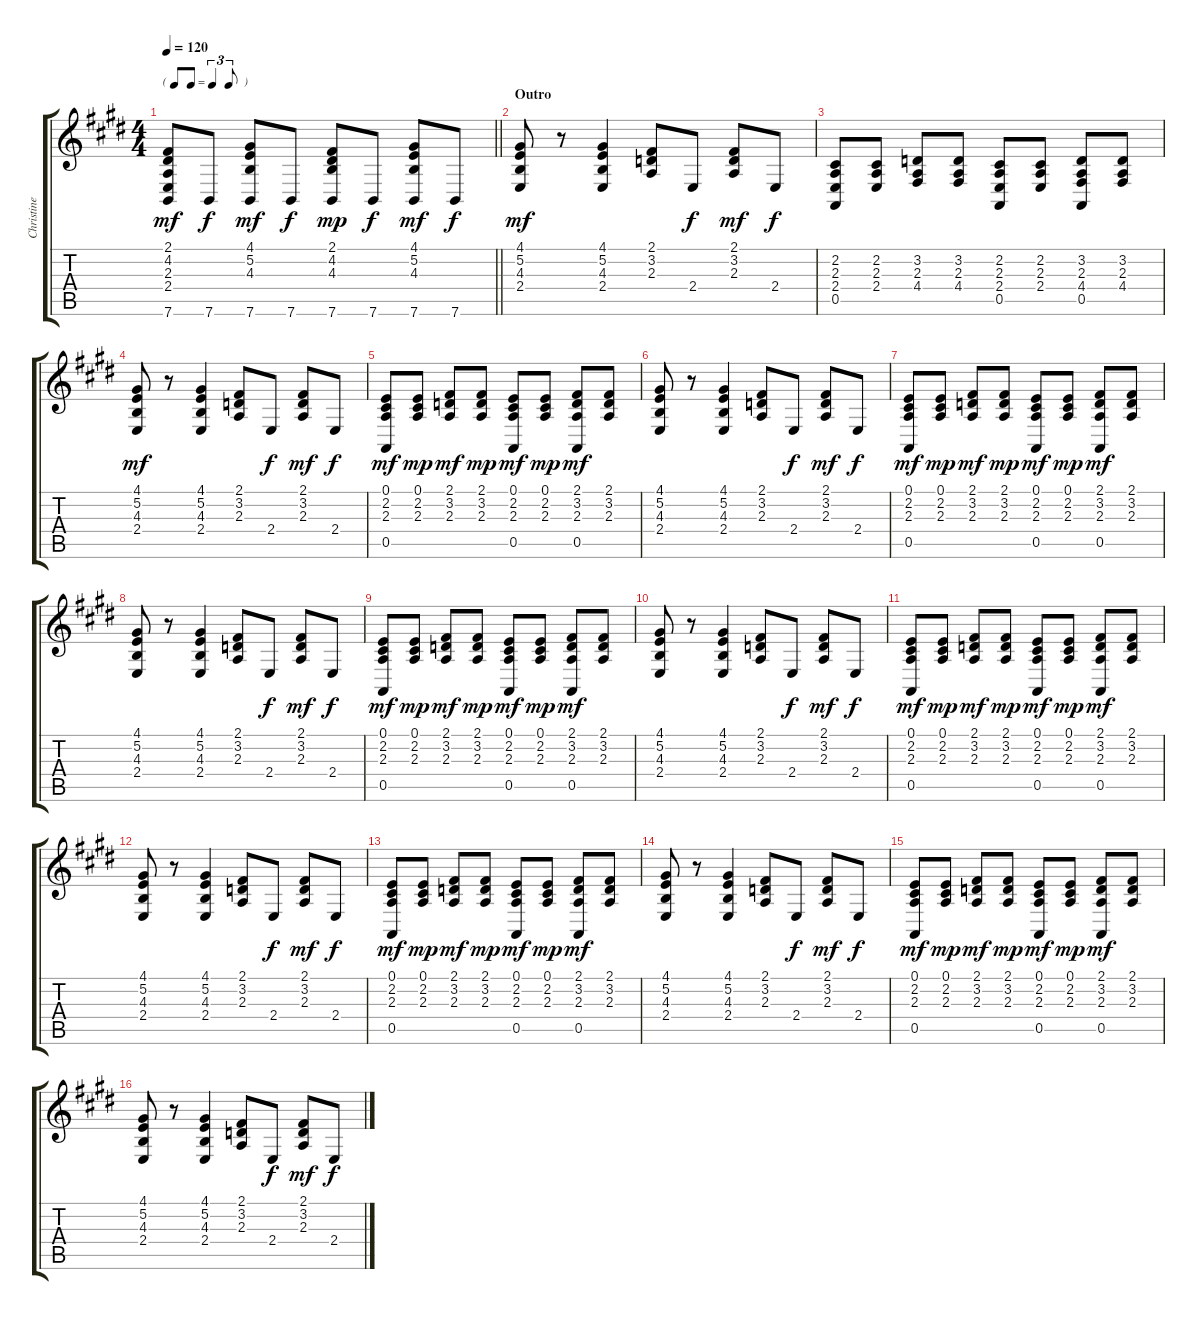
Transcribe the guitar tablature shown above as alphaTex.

\track ("Christine McVie (Honky Tonk Piano)" "Christine ") {instrument honkytonkpiano}
\staff {score tabs}
\tuning (E4 B3 G3 D3 A2 E2) {hide}
\ts (4 4)
\tf triplet8th
\tempo 120
\clef g2
\barLineRight lightlight
\ks e
(2.1{t} 4.2 2.3{t} 2.4{t} 7.6).8{dy mf} 7.6.8{dy f} (4.1 5.2 4.3 7.6).8{dy mf} 7.6.8{dy f} (2.1 4.2 4.3 7.6).8{dy mp} 7.6.8{dy f} (4.1 5.2 4.3 7.6).8{dy mf} 7.6.8{dy f} |
\section ("" "Outro")
(4.1 5.2 4.3 2.4).8{dy mf} r.8 (4.1 5.2 4.3 2.4).4 (2.1 3.2 2.3).8 2.4.8{dy f} (2.1 3.2 2.3).8{dy mf} 2.4.8{dy f} |
(2.2 2.3 2.4 0.5).8 (2.2 2.3 2.4).8 (3.2 2.3 4.4).8 (3.2 2.3 4.4).8 (2.2 2.3 2.4 0.5).8 (2.2 2.3 2.4).8 (3.2 2.3 4.4 0.5).8 (3.2 2.3 4.4).8 |
(4.1 5.2 4.3 2.4).8{dy mf} r.8 (4.1 5.2 4.3 2.4).4 (2.1 3.2 2.3).8 2.4.8{dy f} (2.1 3.2 2.3).8{dy mf} 2.4.8{dy f} |
(0.1 2.2 2.3 0.5).8{dy mf} (0.1 2.2 2.3).8{dy mp} (2.1 3.2 2.3).8{dy mf} (2.1 3.2 2.3).8{dy mp} (0.1 2.2 2.3 0.5).8{dy mf} (0.1 2.2 2.3).8{dy mp} (2.1 3.2 2.3 0.5).8{dy mf} (2.1 3.2 2.3).8 |
(4.1 5.2 4.3 2.4).8 r.8 (4.1 5.2 4.3 2.4).4 (2.1 3.2 2.3).8 2.4.8{dy f} (2.1 3.2 2.3).8{dy mf} 2.4.8{dy f} |
(0.1 2.2 2.3 0.5).8{dy mf} (0.1 2.2 2.3).8{dy mp} (2.1 3.2 2.3).8{dy mf} (2.1 3.2 2.3).8{dy mp} (0.1 2.2 2.3 0.5).8{dy mf} (0.1 2.2 2.3).8{dy mp} (2.1 3.2 2.3 0.5).8{dy mf} (2.1 3.2 2.3).8 |
(4.1 5.2 4.3 2.4).8 r.8 (4.1 5.2 4.3 2.4).4 (2.1 3.2 2.3).8 2.4.8{dy f} (2.1 3.2 2.3).8{dy mf} 2.4.8{dy f} |
(0.1 2.2 2.3 0.5).8{dy mf} (0.1 2.2 2.3).8{dy mp} (2.1 3.2 2.3).8{dy mf} (2.1 3.2 2.3).8{dy mp} (0.1 2.2 2.3 0.5).8{dy mf} (0.1 2.2 2.3).8{dy mp} (2.1 3.2 2.3 0.5).8{dy mf} (2.1 3.2 2.3).8 |
(4.1 5.2 4.3 2.4).8 r.8 (4.1 5.2 4.3 2.4).4 (2.1 3.2 2.3).8 2.4.8{dy f} (2.1 3.2 2.3).8{dy mf} 2.4.8{dy f} |
(0.1 2.2 2.3 0.5).8{dy mf} (0.1 2.2 2.3).8{dy mp} (2.1 3.2 2.3).8{dy mf} (2.1 3.2 2.3).8{dy mp} (0.1 2.2 2.3 0.5).8{dy mf} (0.1 2.2 2.3).8{dy mp} (2.1 3.2 2.3 0.5).8{dy mf} (2.1 3.2 2.3).8 |
(4.1 5.2 4.3 2.4).8 r.8 (4.1 5.2 4.3 2.4).4 (2.1 3.2 2.3).8 2.4.8{dy f} (2.1 3.2 2.3).8{dy mf} 2.4.8{dy f} |
(0.1 2.2 2.3 0.5).8{dy mf} (0.1 2.2 2.3).8{dy mp} (2.1 3.2 2.3).8{dy mf} (2.1 3.2 2.3).8{dy mp} (0.1 2.2 2.3 0.5).8{dy mf} (0.1 2.2 2.3).8{dy mp} (2.1 3.2 2.3 0.5).8{dy mf} (2.1 3.2 2.3).8 |
(4.1 5.2 4.3 2.4).8 r.8 (4.1 5.2 4.3 2.4).4 (2.1 3.2 2.3).8 2.4.8{dy f} (2.1 3.2 2.3).8{dy mf} 2.4.8{dy f} |
(0.1 2.2 2.3 0.5).8{dy mf} (0.1 2.2 2.3).8{dy mp} (2.1 3.2 2.3).8{dy mf} (2.1 3.2 2.3).8{dy mp} (0.1 2.2 2.3 0.5).8{dy mf} (0.1 2.2 2.3).8{dy mp} (2.1 3.2 2.3 0.5).8{dy mf} (2.1 3.2 2.3).8 |
(4.1 5.2 4.3 2.4).8 r.8 (4.1 5.2 4.3 2.4).4 (2.1 3.2 2.3).8 2.4.8{dy f} (2.1 3.2 2.3).8{dy mf} 2.4.8{dy f}
